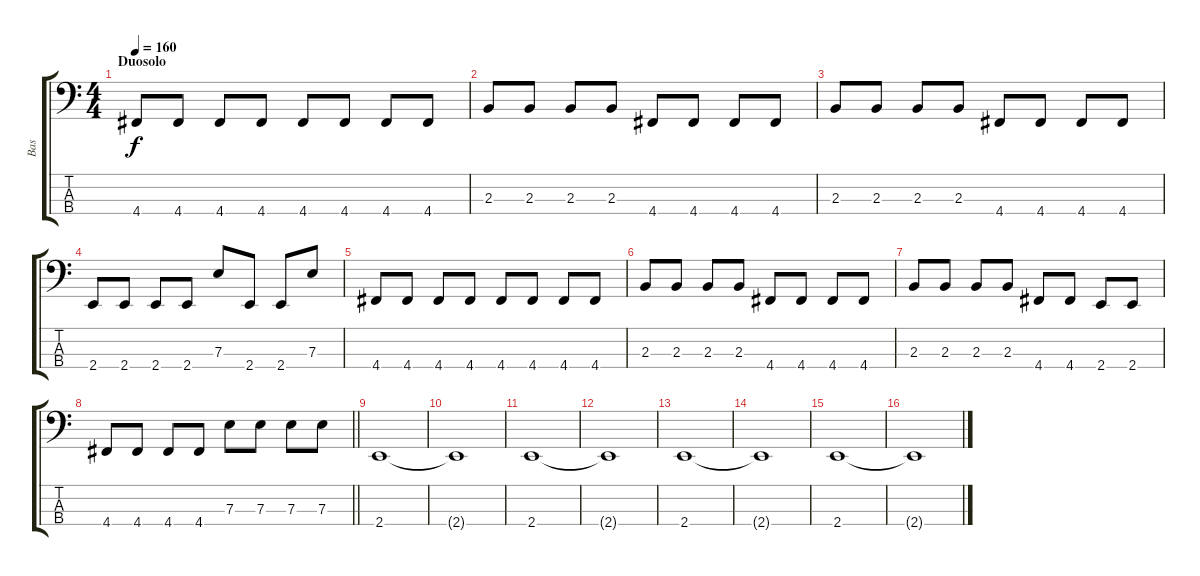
\track ("Bas" "Bas") {instrument electricbassfinger}
\staff {score tabs}
\tuning (G2 D2 A1 D1) {hide}
\ts (4 4)
\section ("" "Duosolo")
\tempo 160
\clef f4
\ks c
4.4.8{dy f} 4.4.8 4.4.8 4.4.8 4.4.8 4.4.8 4.4.8 4.4.8 |
2.3.8 2.3.8 2.3.8 2.3.8 4.4.8 4.4.8 4.4.8 4.4.8 |
2.3.8 2.3.8 2.3.8 2.3.8 4.4.8 4.4.8 4.4.8 4.4.8 |
2.4.8 2.4.8 2.4.8 2.4.8 7.3.8 2.4.8 2.4.8 7.3.8 |
4.4.8 4.4.8 4.4.8 4.4.8 4.4.8 4.4.8 4.4.8 4.4.8 |
2.3.8 2.3.8 2.3.8 2.3.8 4.4.8 4.4.8 4.4.8 4.4.8 |
2.3.8 2.3.8 2.3.8 2.3.8 4.4.8 4.4.8 2.4.8 2.4.8 |
\barLineRight lightlight
4.4.8 4.4.8 4.4.8 4.4.8 7.3.8 7.3.8 7.3.8 7.3.8 |
2.4.1 |
2.4{t}.1 |
2.4.1 |
2.4{t}.1 |
2.4.1 |
2.4{t}.1 |
2.4.1 |
2.4{t}.1
